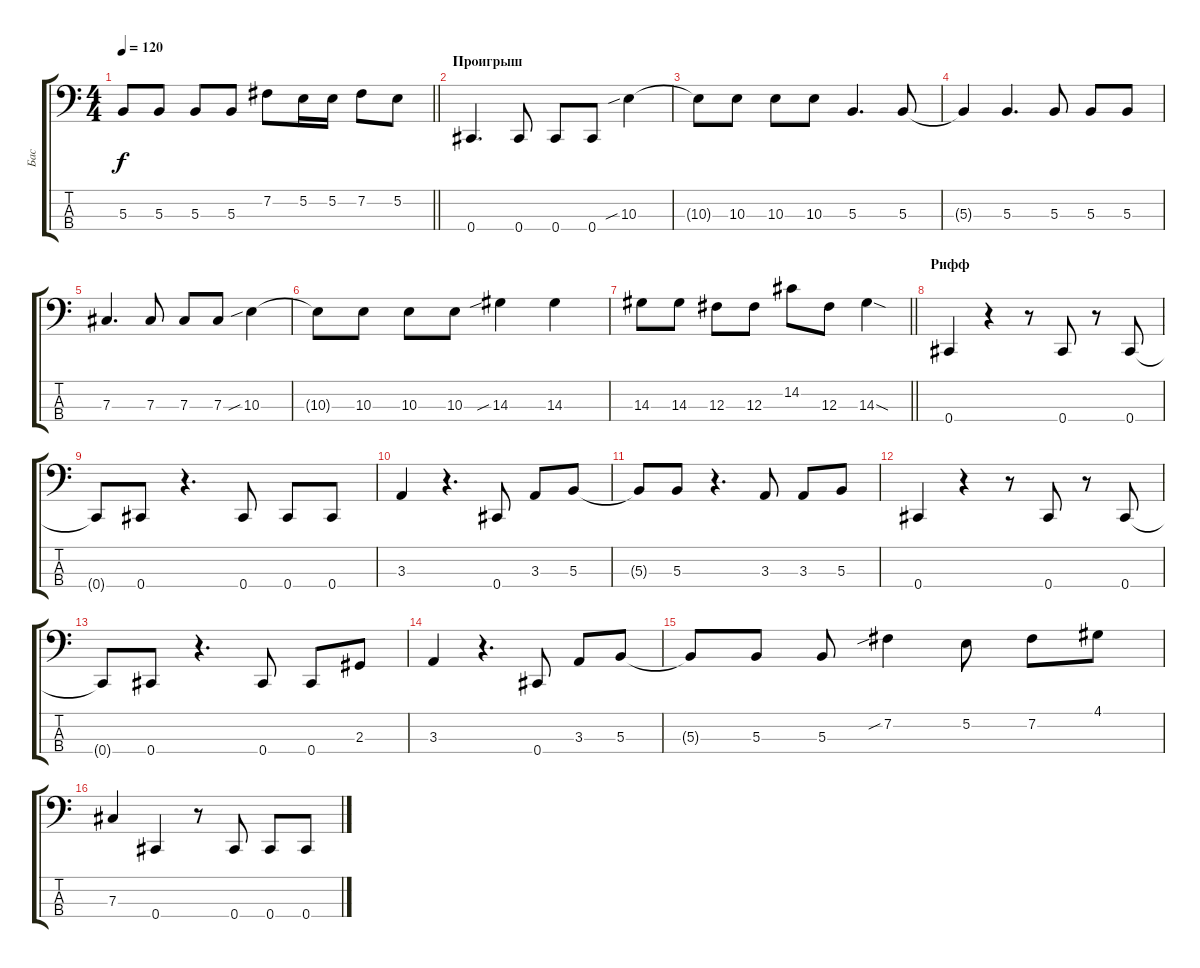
\track ("Бас" "Бас") {instrument electricbassfinger}
\staff {score tabs}
\tuning (E2 B1 Gb1 Db1) {hide}
\ts (4 4)
\tempo 120
\clef f4
\barLineRight lightlight
\ks c
5.3{t}.8{dy f} 5.3.8 5.3.8 5.3.8 7.2.8 5.2.16 5.2.16 7.2.8 5.2.8 |
\section ("" "Проигрыш")
0.4.4{d} 0.4.8 0.4.8 0.4.8 10.3{sib}.4 |
10.3{t}.8 10.3.8 10.3.8 10.3.8 5.3.4{d} 5.3.8 |
5.3{t}.4 5.3.4{d} 5.3.8 5.3.8 5.3.8 |
7.3.4{d} 7.3.8 7.3.8 7.3.8 10.3{sib}.4 |
10.3{t}.8 10.3.8 10.3.8 10.3.8 14.3{sib}.4 14.3.4 |
\barLineRight lightlight
14.3.8 14.3.8 12.3.8 12.3.8 14.2.8 12.3.8 14.3{sod}.4 |
\section ("" "Рифф")
0.4.4 r.4 r.8 0.4.8 r.8 0.4.8 |
0.4{t}.8 0.4.8 r.4{d} 0.4.8 0.4.8 0.4.8 |
3.3.4 r.4{d} 0.4.8 3.3.8 5.3.8 |
5.3{t}.8 5.3.8 r.4{d} 3.3.8 3.3.8 5.3.8 |
0.4.4 r.4 r.8 0.4.8 r.8 0.4.8 |
0.4{t}.8 0.4.8 r.4{d} 0.4.8 0.4.8 2.3.8 |
3.3.4 r.4{d} 0.4.8 3.3.8 5.3.8 |
5.3{t}.8 5.3.8 5.3.8 7.2{sib}.4 5.2.8 7.2.8 4.1.8 |
7.3.4 0.4.4 r.8 0.4.8 0.4.8 0.4.8
